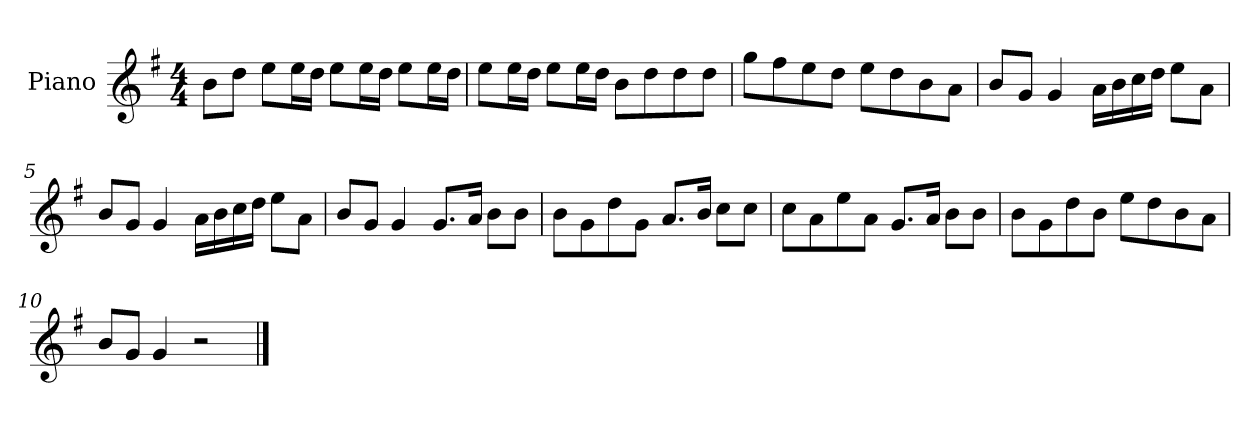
**kern
*part1
*staff1
*I"Piano
*I'P-no
*clefG2
*k[f#]
*M4/4
*MM90
=1
8b\L
8dd\J
8ee\L
16ee\L
16dd\JJ
8ee\L
16ee\L
16dd\JJ
8ee\L
16ee\L
16dd\JJ
=2
8ee\L
16ee\L
16dd\JJ
8ee\L
16ee\L
16dd\JJ
8b\L
8dd\
8dd\
8dd\J
=3
8gg\L
8ff#\
8ee\
8dd\J
8ee\L
8dd\
8b\
8a\J
=4
8b/L
8g/J
4g/
16a\LL
16b\
16cc\
16dd\JJ
8ee\L
8a\J
!!LO:LB:g=z
=5
8b/L
8g/J
4g/
16a\LL
16b\
16cc\
16dd\JJ
8ee\L
8a\J
=6
8b/L
8g/J
4g/
8.g/L
16a/Jk
8b\L
8b\J
=7
8b\L
8g\
8dd\
8g\J
8.a/L
16b/Jk
8cc\L
8cc\J
=8
8cc\L
8a\
8ee\
8a\J
8.g/L
16a/Jk
8b\L
8b\J
=9
8b\L
8g\
8dd\
8b\J
8ee\L
8dd\
8b\
8a\J
!!LO:LB:g=z
=10
8b/L
8g/J
4g/
2r
==
*-
